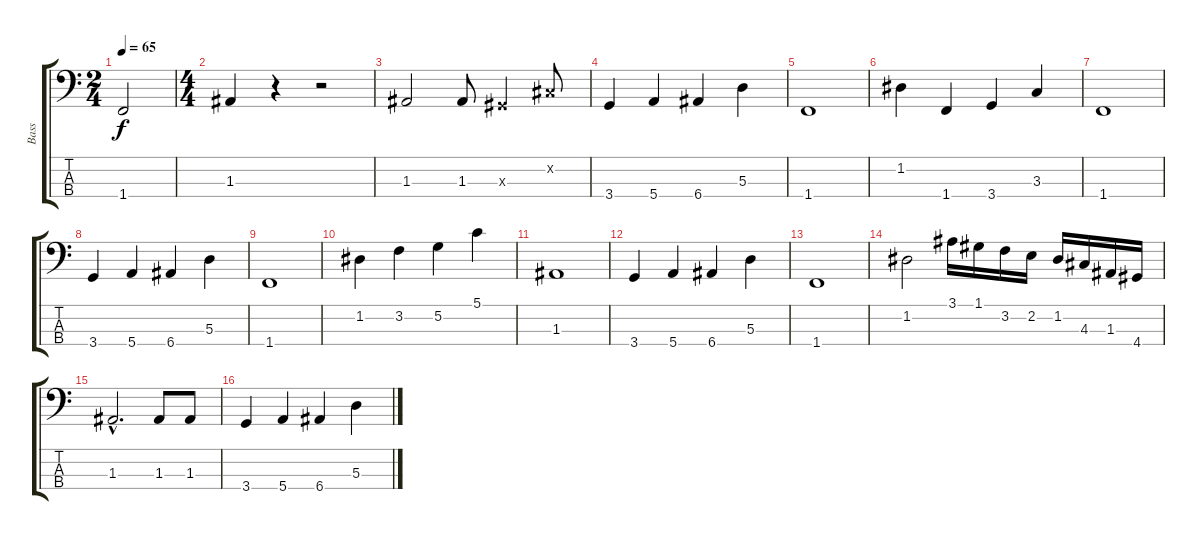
\track ("Bass" "Bass") {instrument electricbassfinger}
\staff {score tabs}
\tuning (G2 D2 A1 E1) {hide}
\ts (2 4)
\tempo 65
\clef f4
\ks c
1.4.2{dy f} |
\ts (4 4)
1.3.4 r.4 r.2 |
1.3.2 1.3.8 -1.3{x}.4 -1.2{x}.8 |
3.4.4 5.4.4 6.4.4 5.3.4 |
1.4.1 |
1.2.4 1.4.4 3.4.4 3.3.4 |
1.4.1 |
3.4.4 5.4.4 6.4.4 5.3.4 |
1.4.1 |
1.2.4 3.2.4 5.2.4 5.1.4 |
1.3.1 |
3.4.4 5.4.4 6.4.4 5.3.4 |
1.4.1 |
1.2.2 3.1.16 1.1.16 3.2.16 2.2.16 1.2.16 4.3.16 1.3.16 4.4.16 |
1.3{hac}.2{d} 1.3.8 1.3.8 |
3.4.4 5.4.4 6.4.4 5.3.4
